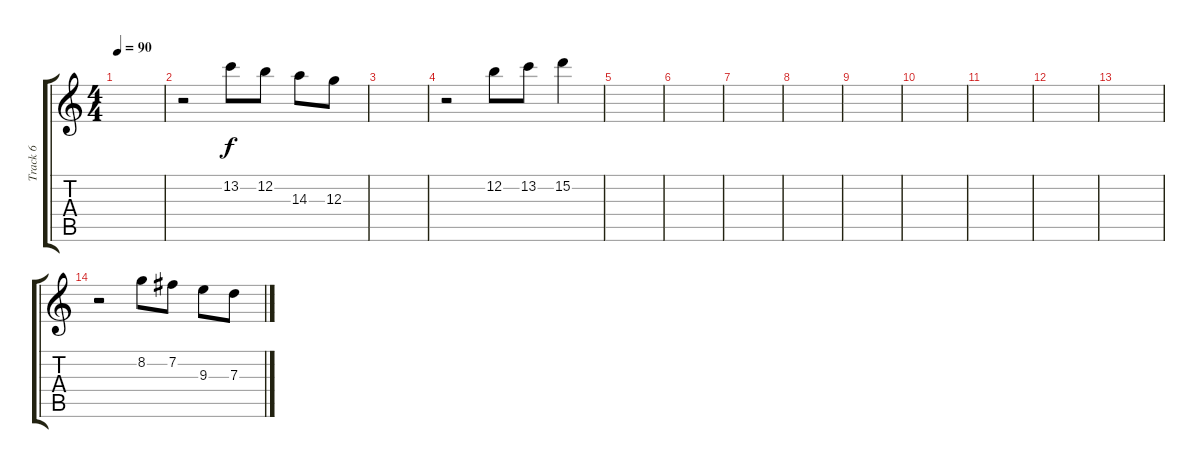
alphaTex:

\track ("Track 6" "Track 6") {instrument electricguitarclean}
\staff {score tabs}
\tuning (E4 B3 G3 D3 A2 E2) {hide}
\ts (4 4)
\tempo 90
\clef g2
\ks c
|
r.2 13.2.8 12.2.8 14.3.8 12.3.8 |
|
r.2 12.2.8 13.2.8 15.2.4 |
|
|
|
|
|
|
|
|
|
r.2 8.2.8 7.2.8 9.3.8 7.3.8
